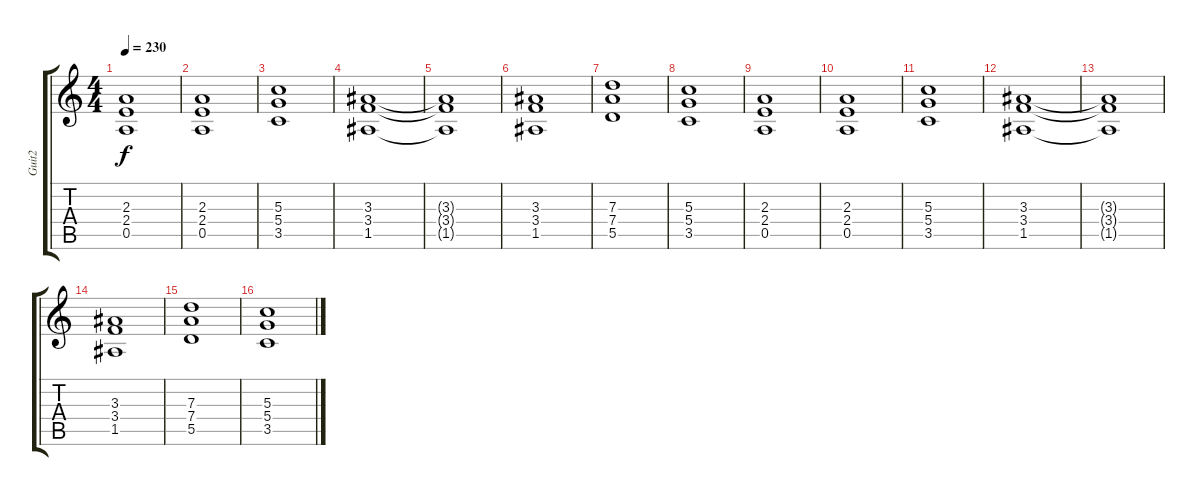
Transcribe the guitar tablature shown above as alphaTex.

\track ("Guit2" "Guit2") {instrument overdrivenguitar}
\staff {score tabs}
\tuning (E4 B3 G3 D3 A2 E2) {hide}
\ts (4 4)
\tempo 230
\clef g2
\ks c
(2.3 2.4 0.5).1{dy f} |
(2.3 2.4 0.5).1 |
(5.3 5.4 3.5).1 |
(3.3 3.4 1.5).1 |
(3.3{t} 3.4{t} 1.5{t}).1 |
(3.3 3.4 1.5).1 |
(7.3 7.4 5.5).1 |
(5.3 5.4 3.5).1 |
(2.3 2.4 0.5).1 |
(2.3 2.4 0.5).1 |
(5.3 5.4 3.5).1 |
(3.3 3.4 1.5).1 |
(3.3{t} 3.4{t} 1.5{t}).1 |
(3.3 3.4 1.5).1 |
(7.3 7.4 5.5).1 |
(5.3 5.4 3.5).1
